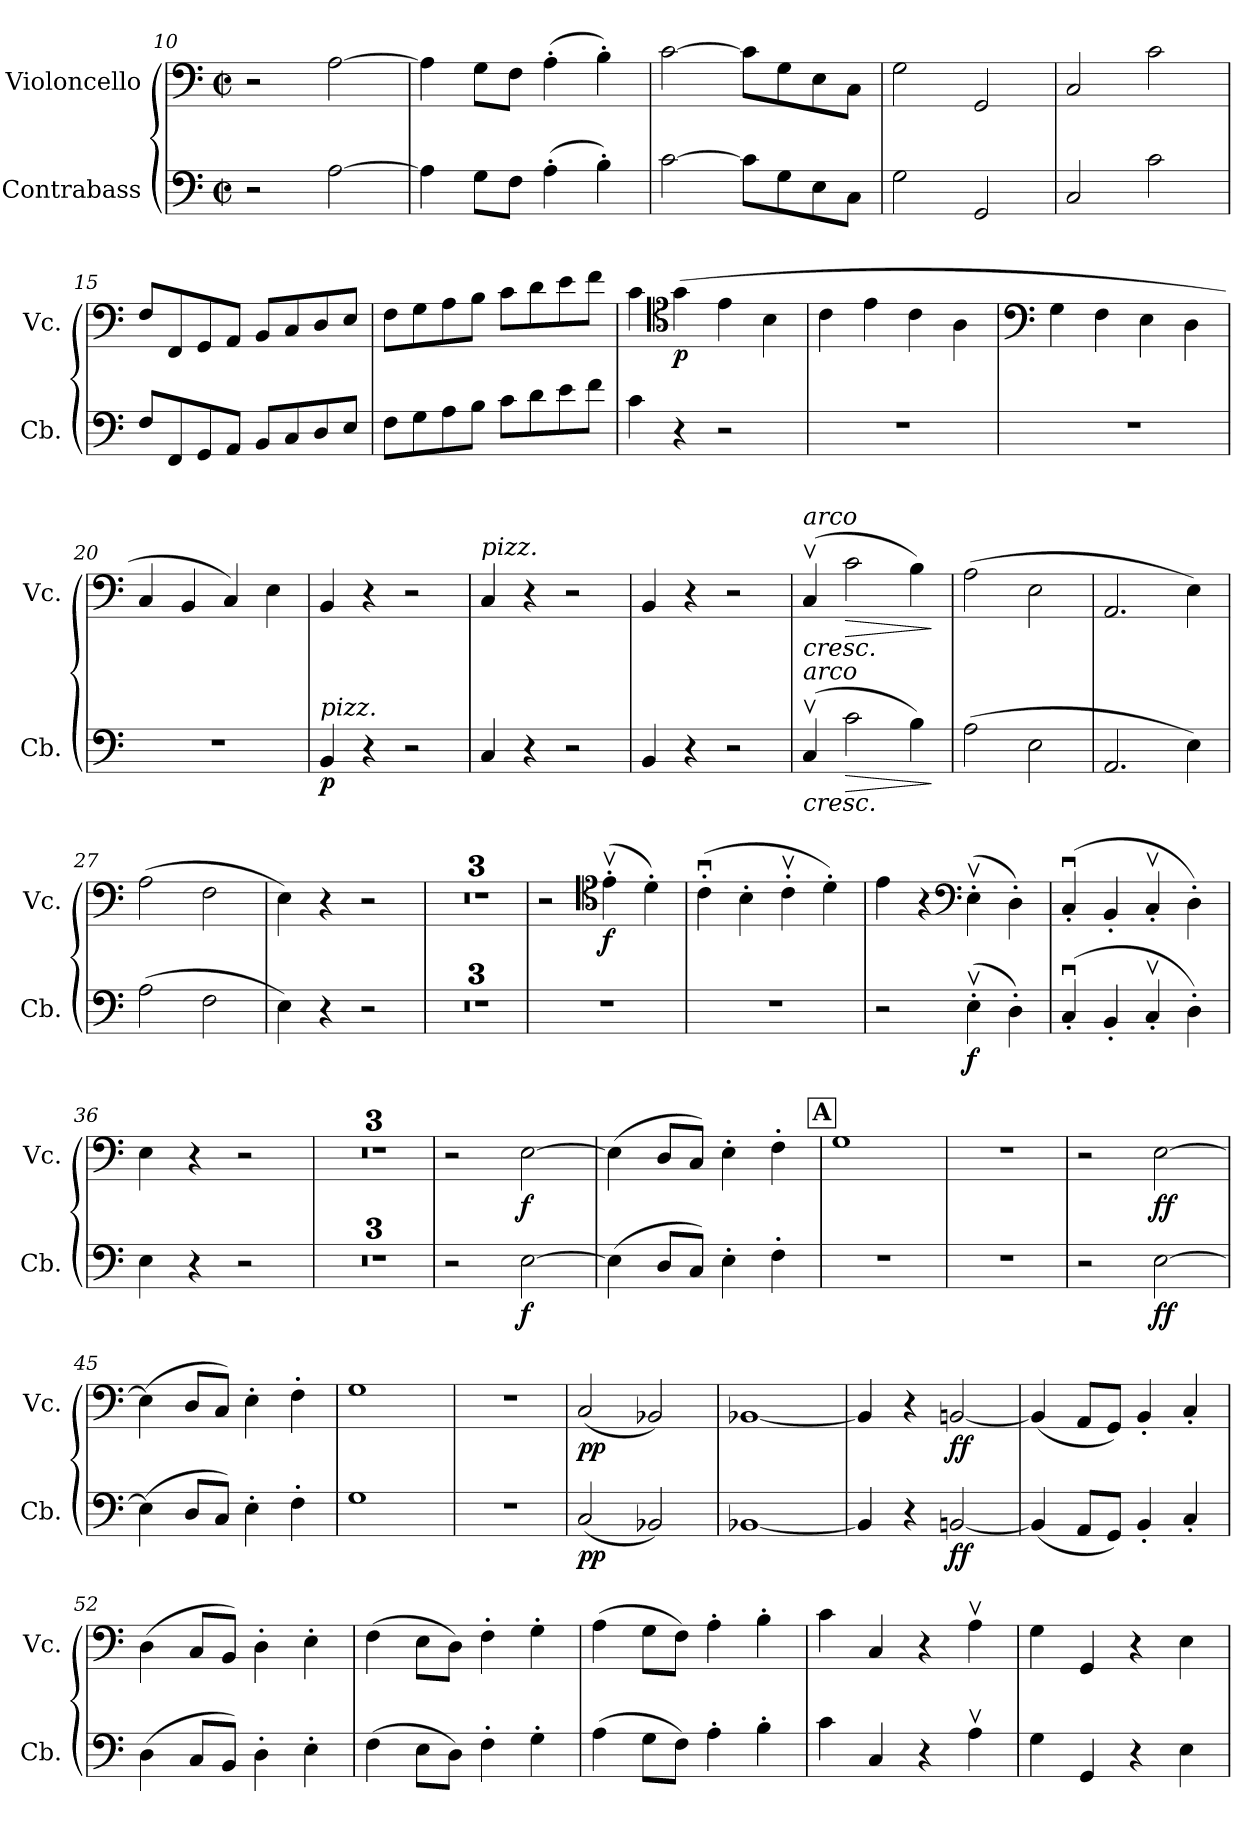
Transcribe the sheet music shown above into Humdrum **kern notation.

**kern	**dynam	**kern	**dynam
*part2	*part2	*part1	*part1
*staff2	*staff2	*staff1	*staff1
*I"Contrabass	*	*I"Violoncello	*
*I'Cb.	*	*I'Vc.	*
*clefF4	*	*clefF4	*
*ITrd7c12	*	*	*
*k[]	*	*k[]	*
*M2/2	*	*M2/2	*
*met(c|)	*	*met(c|)	*
=10	=10	=10	=10
2r	.	2r	.
[2AA\	.	[2A\	.
=11	=11	=11	=11
4AA\]	.	4A\]	.
8GG\L	.	8G\L	.
8FF\J	.	8F\J	.
(>4AA'\	.	(>4A'\	.
4BB'\)	.	4B'\)	.
!!LO:LB:g=z
=12	=12	=12	=12
[2C\	.	[2c\	.
8C\L]	.	8c\L]	.
8GG\	.	8G\	.
8EE\	.	8E\	.
8CC\J	.	8C\J	.
=13	=13	=13	=13
2GG\	.	2G\	.
2GGG/	.	2GG/	.
=14	=14	=14	=14
2CC/	.	2C/	.
2C\	.	2c\	.
=15	=15	=15	=15
8FF/L	.	8F/L	.
8FFF/	.	8FF/	.
8GGG/	.	8GG/	.
8AAA/J	.	8AA/J	.
8BBB/L	.	8BB/L	.
8CC/	.	8C/	.
8DD/	.	8D/	.
8EE/J	.	8E/J	.
=16	=16	=16	=16
8FF\L	.	8F\L	.
8GG\	.	8G\	.
8AA\	.	8A\	.
8BB\J	.	8B\J	.
8C\L	.	8c\L	.
8D\	.	8d\	.
8E\	.	8e\	.
8F\J	.	8f\J	.
=17	=17	=17	=17
4C\	.	4c\	.
*	*	*clefC4	*
!	!	!	!LO:DY:b
4r	.	(>4g\	p
2r	.	4e\	.
.	.	4B\	.
=18	=18	=18	=18
1r	.	4c\	.
.	.	4e\	.
.	.	4c\	.
.	.	4A\	.
=19	=19	=19	=19
*	*	*clefF4	*
1r	.	4G\	.
.	.	4F\	.
.	.	4E\	.
.	.	4D\	.
=20	=20	=20	=20
1r	.	4C/	.
.	.	4BB/	.
.	.	4C/)	.
.	.	4E\	.
!!LO:LB:g=z
=21	=21	=21	=21
!LO:TX:a:i:t=pizz.	!	!	!
!	!LO:DY:b	!	!
4BBB/	p	4BB/	.
4r	.	4r	.
2r	.	2r	.
=22	=22	=22	=22
!	!	!LO:TX:a:i:t=pizz.	!
4CC/	.	4C/	.
4r	.	4r	.
2r	.	2r	.
=23	=23	=23	=23
4BBB/	.	4BB/	.
4r	.	4r	.
2r	.	2r	.
=24	=24	=24	=24
!	!	!LO:TX:a:i:t=arco	!
!LO:TX:a:i:t=arco	!	!	!
!	!LO:HP:b	!	!LO:HP:b
(>4CCv/	<	(>4Cv/	<
!	!LO:HP:b	!	!LO:HP:b
2C\	>	2c\	>
4BB\)	[	4B\)	[
.	]	.	]
=25	=25	=25	=25
(>2AA\	.	(>2A\	.
2EE\	.	2E\	.
=26	=26	=26	=26
2.AAA/	.	2.AA/	.
4EE\)	.	4E\)	.
=27	=27	=27	=27
(>2AA\	.	(>2A\	.
2FF\	.	2F\	.
=28	=28	=28	=28
4EE\)	.	4E\)	.
4r	.	4r	.
2r	.	2r	.
=29	=29	=29	=29
1r	.	1r	.
=30	=30	=30	=30
1r	.	1r	.
=31	=31	=31	=31
1r	.	1r	.
=32	=32	=32	=32
1r	.	2r	.
*	*	*clefC4	*
!	!	!	!LO:DY:b
.	.	(>4ev'\	f
.	.	4d'\)	.
=33	=33	=33	=33
1r	.	(>4cu'\	.
.	.	4B'\	.
.	.	4cv'\	.
.	.	4d'\)	.
=34	=34	=34	=34
2r	.	4e\	.
.	.	4r	.
*	*	*clefF4	*
!	!LO:DY:b	!	!
(>4EEv'\	f	(>4Ev'\	.
4DD'\)	.	4D'\)	.
!!LO:LB:g=z
=35	=35	=35	=35
(>4CCu'/	.	(>4Cu'/	.
4BBB'/	.	4BB'/	.
4CCv'/	.	4Cv'/	.
4DD'\)	.	4D'\)	.
=36	=36	=36	=36
4EE\	.	4E\	.
4r	.	4r	.
2r	.	2r	.
=37	=37	=37	=37
1r	.	1r	.
=38	=38	=38	=38
1r	.	1r	.
=39	=39	=39	=39
1r	.	1r	.
=40	=40	=40	=40
2r	.	2r	.
!	!LO:DY:b	!	!LO:DY:b
[2EE\	f	[2E\	f
=41	=41	=41	=41
(>4EE\]	.	(>4E\]	.
8DD/L	.	8D/L	.
8CC/J)	.	8C/J)	.
4EE'\	.	4E'\	.
4FF'\	.	4F'\	.
!!LO:REH:place=s1:a:B:fs=14:t=A
=42	=42	=42	=42
1r	.	1G	.
=43	=43	=43	=43
1r	.	1r	.
=44	=44	=44	=44
2r	.	2r	.
!	!LO:DY:b	!	!LO:DY:b
[2EE\	ff	[2E\	ff
=45	=45	=45	=45
(>4EE\]	.	(>4E\]	.
8DD/L	.	8D/L	.
8CC/J)	.	8C/J)	.
4EE'\	.	4E'\	.
4FF'\	.	4F'\	.
=46	=46	=46	=46
1GG	.	1G	.
=47	=47	=47	=47
1r	.	1r	.
=48	=48	=48	=48
!	!LO:DY:b	!	!LO:DY:b
(<2CC/	pp	(<2C/	pp
2BBB-X/)	.	2BB-X/)	.
=49	=49	=49	=49
[1BBB-X	.	[1BB-X	.
=50	=50	=50	=50
4BBB-/]	.	4BB-/]	.
4r	.	4r	.
!	!LO:DY:b	!	!LO:DY:b
[2BBBn/	ff	[2BBn/	ff
!!LO:LB:g=z
=51	=51	=51	=51
(<4BBB/]	.	(<4BB/]	.
8AAA/L	.	8AA/L	.
8GGG/J)	.	8GG/J)	.
4BBB'/	.	4BB'/	.
4CC'/	.	4C'/	.
=52	=52	=52	=52
(>4DD\	.	(>4D\	.
8CC/L	.	8C/L	.
8BBB/J)	.	8BB/J)	.
4DD'\	.	4D'\	.
4EE'\	.	4E'\	.
=53	=53	=53	=53
(>4FF\	.	(>4F\	.
8EE\L	.	8E\L	.
8DD\J)	.	8D\J)	.
4FF'\	.	4F'\	.
4GG'\	.	4G'\	.
=54	=54	=54	=54
(>4AA\	.	(>4A\	.
8GG\L	.	8G\L	.
8FF\J)	.	8F\J)	.
4AA'\	.	4A'\	.
4BB'\	.	4B'\	.
=55	=55	=55	=55
4C\	.	4c\	.
4CC/	.	4C/	.
4r	.	4r	.
4AAv\	.	4Av\	.
=56	=56	=56	=56
4GG\	.	4G\	.
4GGG/	.	4GG/	.
4r	.	4r	.
4EE\	.	4E\	.
=	=	=	=
*-	*-	*-	*-
